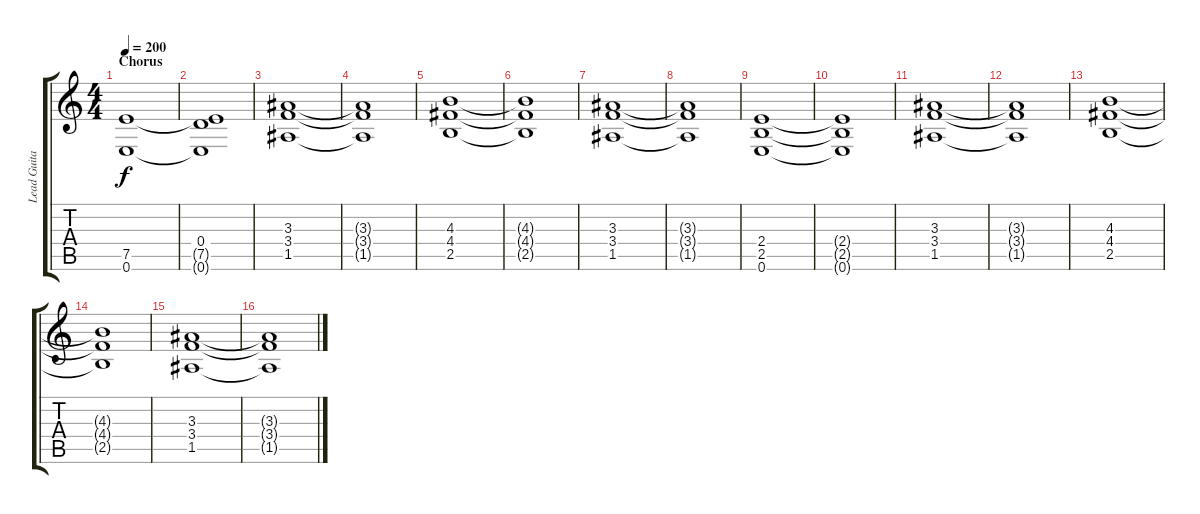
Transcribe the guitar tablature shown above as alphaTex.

\track ("Lead Guitar" "Lead Guita") {instrument distortionguitar}
\staff {score tabs}
\tuning (E4 B3 G3 D3 A2 E2) {hide}
\ts (4 4)
\section ("" "Chorus")
\tempo 200
\clef g2
\ks c
(7.5 0.6).1{dy f} |
(0.4 7.5{t} 0.6{t}).1 |
(3.3 3.4 1.5).1 |
(3.3{t} 3.4{t} 1.5{t}).1 |
(4.3 4.4 2.5).1 |
(4.3{t} 4.4{t} 2.5{t}).1 |
(3.3 3.4 1.5).1 |
(3.3{t} 3.4{t} 1.5{t}).1 |
(2.4 2.5 0.6).1 |
(2.4{t} 2.5{t} 0.6{t}).1 |
(3.3 3.4 1.5).1 |
(3.3{t} 3.4{t} 1.5{t}).1 |
(4.3 4.4 2.5).1 |
(4.3{t} 4.4{t} 2.5{t}).1 |
(3.3 3.4 1.5).1 |
(3.3{t} 3.4{t} 1.5{t}).1
